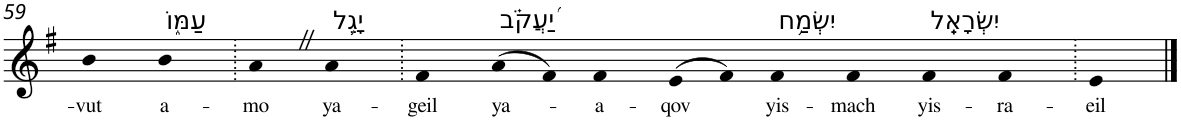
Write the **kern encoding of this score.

**kern	**text
*part1	*part1
*staff1	*staff1
*I"Piano	*
*I'Pno	*
!!LO:PB:g=z
*clefG2	*
*k[f#]	*
*G:	*
=59	=59
!	!LO:LY:b
4b	-vut
!LO:TX:a:t=עַמּ֑וֹ	!
!	!LO:LY:b
4b	a-
=60.	=60.
!	!LO:LY:b
4aZ	-mo
!LO:TX:a:t=יָגֵ֥ל	!
!	!LO:LY:b
4a	ya-
=61.	=61.
!	!LO:LY:b
4f#	-geil
!LO:TX:a:t=יַ֝עֲקֹ֗ב	!
!	!LO:LY:b
(>8a	ya-
8f#)	.
!	!LO:LY:b
4f#	-a-
!	!LO:LY:b
(>8e	-qov
8f#)	.
!LO:TX:a:t=יִשְׂמַ֥ח	!
!	!LO:LY:b
4f#	yis-
!	!LO:LY:b
4f#	-mach
!LO:TX:a:t=יִשְׂרָאֵֽל	!
!	!LO:LY:b
4f#	yis-
!	!LO:LY:b
4f#	-ra-
=62.	=62.
!	!LO:LY:b
4e	-eil
==	==
*-	*-
